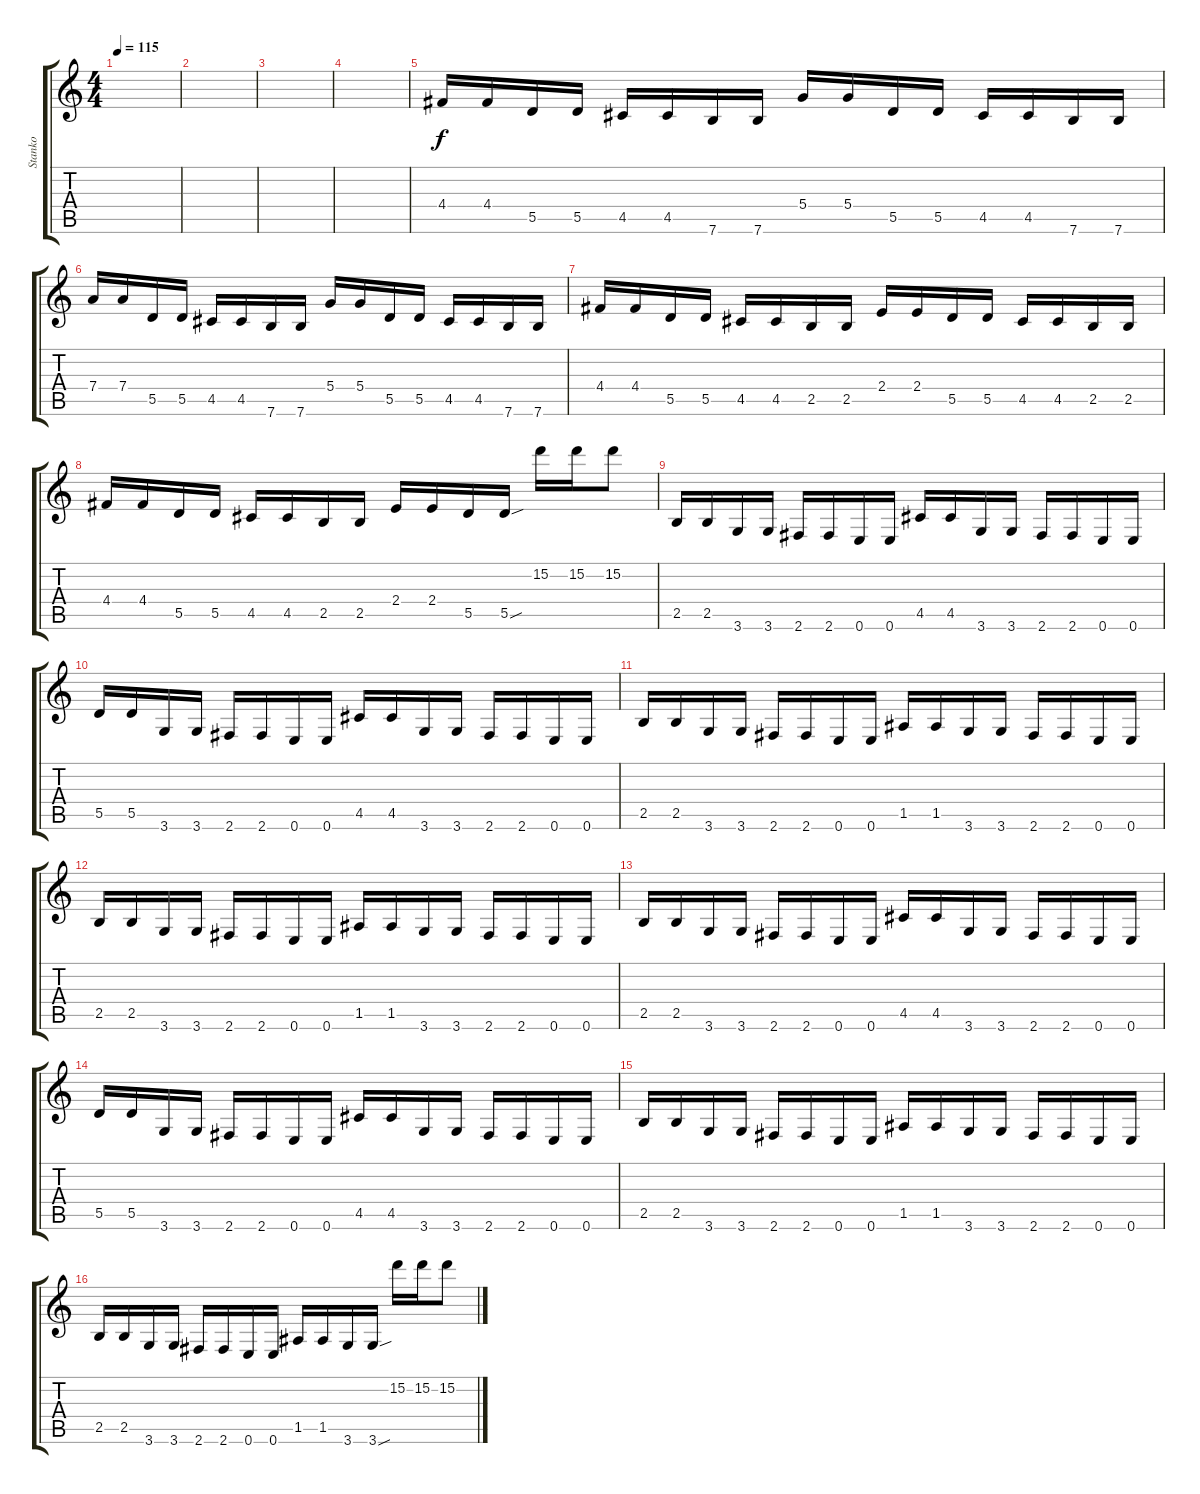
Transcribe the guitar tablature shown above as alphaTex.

\track ("Stanko" "Stanko") {instrument distortionguitar}
\staff {score tabs}
\tuning (E4 B3 G3 D3 A2 E2) {hide}
\ts (4 4)
\tempo 115
\clef g2
\ks c
|
|
|
|
4.4.16 4.4.16 5.5.16 5.5.16 4.5.16 4.5.16 7.6.16 7.6.16 5.4.16 5.4.16 5.5.16 5.5.16 4.5.16 4.5.16 7.6.16 7.6.16 |
7.4.16 7.4.16 5.5.16 5.5.16 4.5.16 4.5.16 7.6.16 7.6.16 5.4.16 5.4.16 5.5.16 5.5.16 4.5.16 4.5.16 7.6.16 7.6.16 |
4.4.16 4.4.16 5.5.16 5.5.16 4.5.16 4.5.16 2.5.16 2.5.16 2.4.16 2.4.16 5.5.16 5.5.16 4.5.16 4.5.16 2.5.16 2.5.16 |
4.4.16 4.4.16 5.5.16 5.5.16 4.5.16 4.5.16 2.5.16 2.5.16 2.4.16 2.4.16 5.5.16 5.5{sou}.16 15.2.16 15.2.16 15.2.8 |
2.5.16 2.5.16 3.6.16 3.6.16 2.6.16 2.6.16 0.6.16 0.6.16 4.5.16 4.5.16 3.6.16 3.6.16 2.6.16 2.6.16 0.6.16 0.6.16 |
5.5.16 5.5.16 3.6.16 3.6.16 2.6.16 2.6.16 0.6.16 0.6.16 4.5.16 4.5.16 3.6.16 3.6.16 2.6.16 2.6.16 0.6.16 0.6.16 |
2.5.16 2.5.16 3.6.16 3.6.16 2.6.16 2.6.16 0.6.16 0.6.16 1.5.16 1.5.16 3.6.16 3.6.16 2.6.16 2.6.16 0.6.16 0.6.16 |
2.5.16 2.5.16 3.6.16 3.6.16 2.6.16 2.6.16 0.6.16 0.6.16 1.5.16 1.5.16 3.6.16 3.6.16 2.6.16 2.6.16 0.6.16 0.6.16 |
2.5.16 2.5.16 3.6.16 3.6.16 2.6.16 2.6.16 0.6.16 0.6.16 4.5.16 4.5.16 3.6.16 3.6.16 2.6.16 2.6.16 0.6.16 0.6.16 |
5.5.16 5.5.16 3.6.16 3.6.16 2.6.16 2.6.16 0.6.16 0.6.16 4.5.16 4.5.16 3.6.16 3.6.16 2.6.16 2.6.16 0.6.16 0.6.16 |
2.5.16 2.5.16 3.6.16 3.6.16 2.6.16 2.6.16 0.6.16 0.6.16 1.5.16 1.5.16 3.6.16 3.6.16 2.6.16 2.6.16 0.6.16 0.6.16 |
2.5.16 2.5.16 3.6.16 3.6.16 2.6.16 2.6.16 0.6.16 0.6.16 1.5.16 1.5.16 3.6.16 3.6{sou}.16 15.2.16 15.2.16 15.2.8
